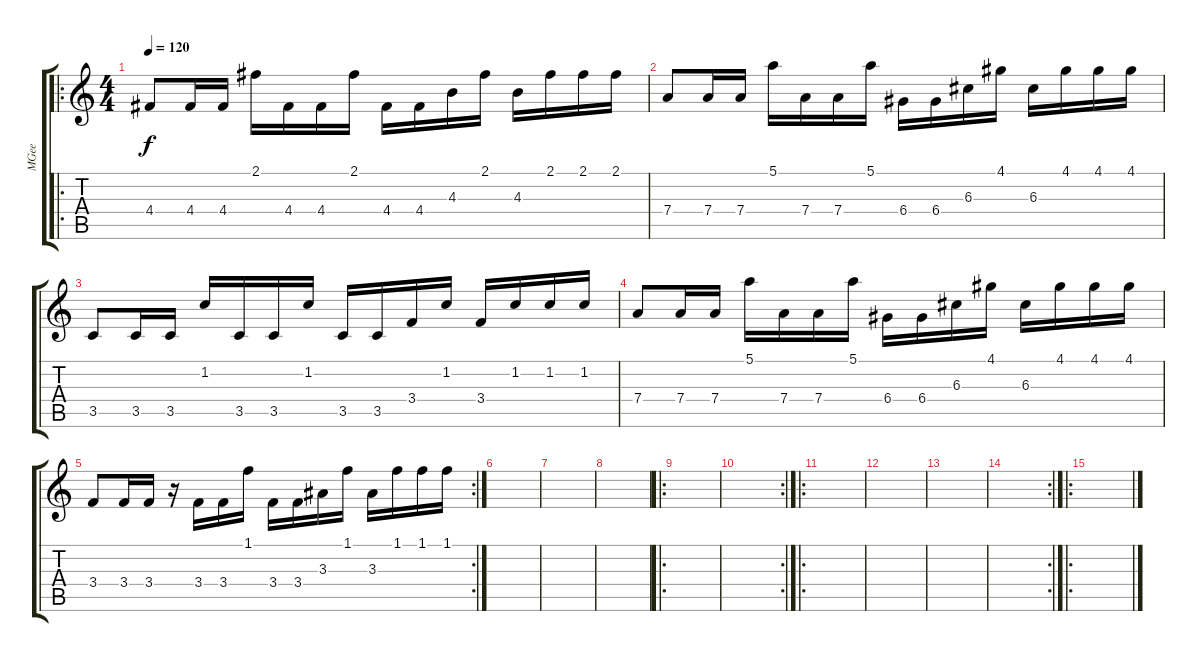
\track ("MGee" "MGee") {instrument overdrivenguitar}
\staff {score tabs}
\tuning (E4 B3 G3 D3 A2 E2) {hide}
\ro
\ts (4 4)
\tempo 120
\clef g2
\ks c
4.4.8{dy f instrument overdrivenguitar} 4.4.16 4.4.16 2.1.16 4.4.16 4.4.16 2.1.16 4.4.16 4.4.16 4.3.16 2.1.16 4.3.16 2.1.16 2.1.16 2.1.16 |
7.4.8 7.4.16 7.4.16 5.1.16 7.4.16 7.4.16 5.1.16 6.4.16 6.4.16 6.3.16 4.1.16 6.3.16 4.1.16 4.1.16 4.1.16 |
3.5.8 3.5.16 3.5.16 1.2.16 3.5.16 3.5.16 1.2.16 3.5.16 3.5.16 3.4.16 1.2.16 3.4.16 1.2.16 1.2.16 1.2.16 |
7.4.8 7.4.16 7.4.16 5.1.16 7.4.16 7.4.16 5.1.16 6.4.16 6.4.16 6.3.16 4.1.16 6.3.16 4.1.16 4.1.16 4.1.16 |
\rc 2
3.4.8 3.4.16 3.4.16 r.16 3.4.16 3.4.16 1.1.16 3.4.16 3.4.16 3.3.16 1.1.16 3.3.16 1.1.16 1.1.16 1.1.16 |
|
|
|
\ro
|
\rc 2
|
\ro
|
|
|
\rc 2
|
\ro
